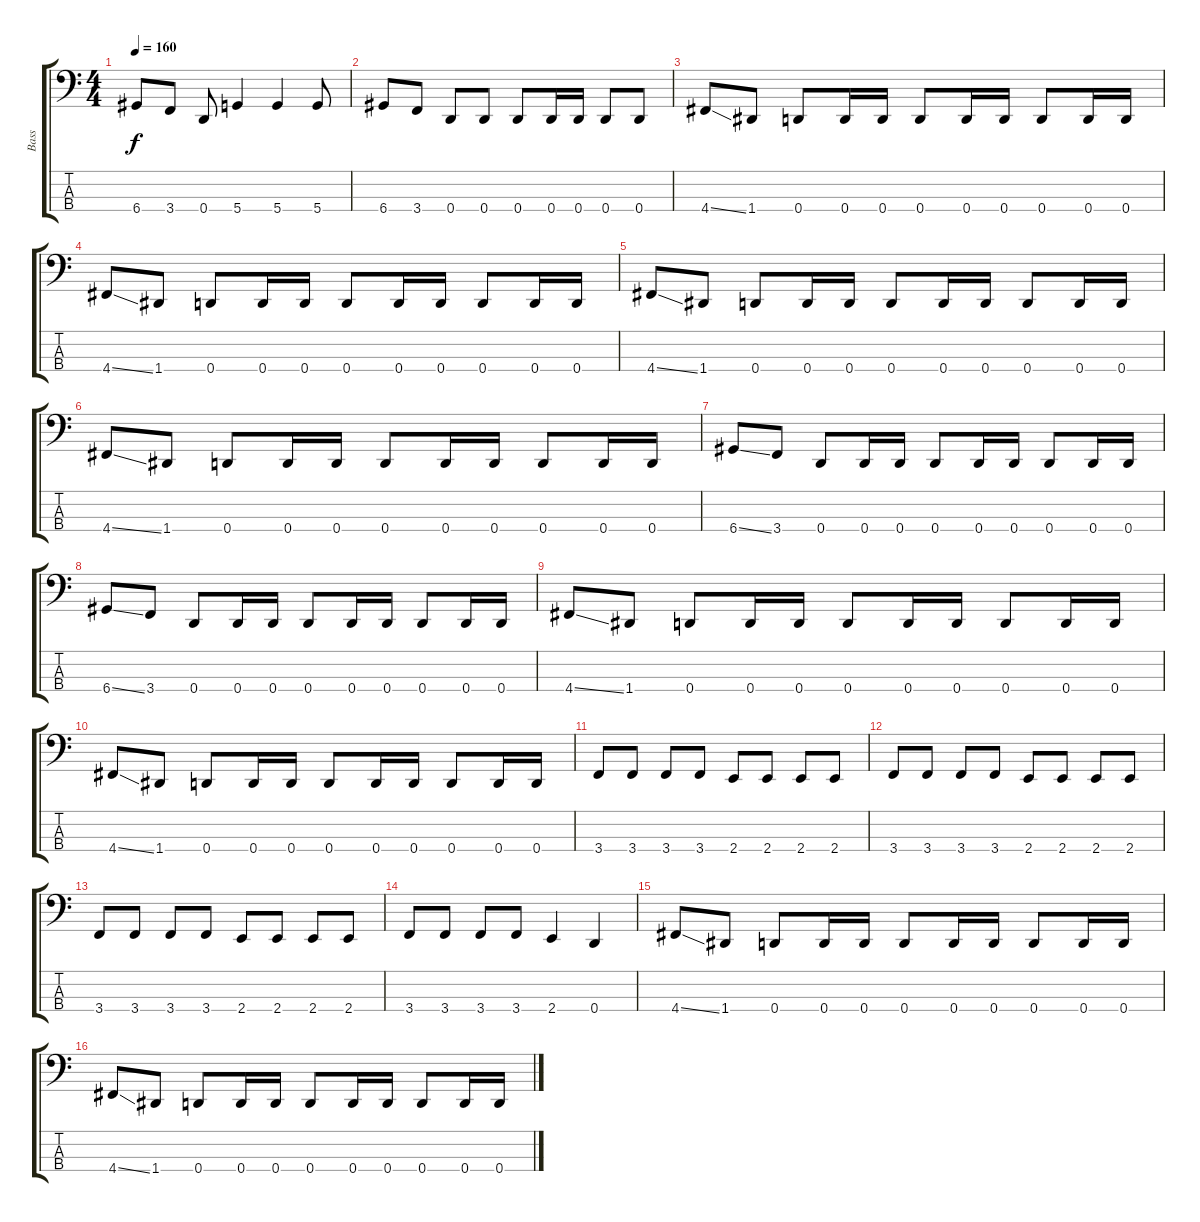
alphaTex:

\track ("Bass" "Bass") {instrument electricbassfinger}
\staff {score tabs}
\tuning (F2 C2 G1 D1) {hide}
\ts (4 4)
\tempo 160
\clef f4
\ks c
6.4.8{dy f} 3.4.8 0.4.8 5.4.4 5.4.4 5.4.8 |
6.4.8 3.4.8 0.4.8 0.4.8 0.4.8 0.4.16 0.4.16 0.4.8 0.4.8 |
4.4{ss}.8 1.4.8 0.4.8 0.4.16 0.4.16 0.4.8 0.4.16 0.4.16 0.4.8 0.4.16 0.4.16 |
4.4{ss}.8 1.4.8 0.4.8 0.4.16 0.4.16 0.4.8 0.4.16 0.4.16 0.4.8 0.4.16 0.4.16 |
4.4{ss}.8 1.4.8 0.4.8 0.4.16 0.4.16 0.4.8 0.4.16 0.4.16 0.4.8 0.4.16 0.4.16 |
4.4{ss}.8 1.4.8 0.4.8 0.4.16 0.4.16 0.4.8 0.4.16 0.4.16 0.4.8 0.4.16 0.4.16 |
6.4{ss}.8 3.4.8 0.4.8 0.4.16 0.4.16 0.4.8 0.4.16 0.4.16 0.4.8 0.4.16 0.4.16 |
6.4{ss}.8 3.4.8 0.4.8 0.4.16 0.4.16 0.4.8 0.4.16 0.4.16 0.4.8 0.4.16 0.4.16 |
4.4{ss}.8 1.4.8 0.4.8 0.4.16 0.4.16 0.4.8 0.4.16 0.4.16 0.4.8 0.4.16 0.4.16 |
4.4{ss}.8 1.4.8 0.4.8 0.4.16 0.4.16 0.4.8 0.4.16 0.4.16 0.4.8 0.4.16 0.4.16 |
3.4.8 3.4.8 3.4.8 3.4.8 2.4.8 2.4.8 2.4.8 2.4.8 |
3.4.8 3.4.8 3.4.8 3.4.8 2.4.8 2.4.8 2.4.8 2.4.8 |
3.4.8 3.4.8 3.4.8 3.4.8 2.4.8 2.4.8 2.4.8 2.4.8 |
3.4.8 3.4.8 3.4.8 3.4.8 2.4.4 0.4.4 |
4.4{ss}.8 1.4.8 0.4.8 0.4.16 0.4.16 0.4.8 0.4.16 0.4.16 0.4.8 0.4.16 0.4.16 |
4.4{ss}.8 1.4.8 0.4.8 0.4.16 0.4.16 0.4.8 0.4.16 0.4.16 0.4.8 0.4.16 0.4.16
